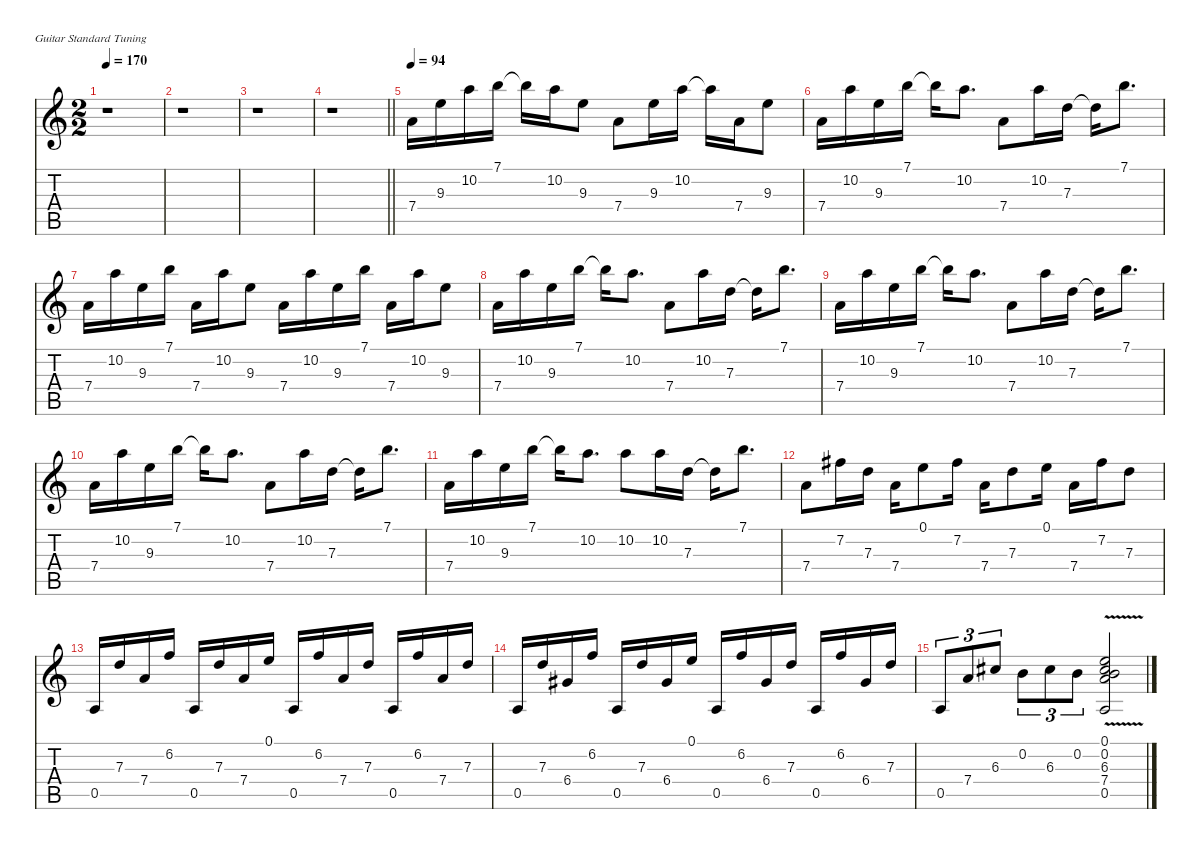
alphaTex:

\defaultSystemsLayout 4
\hideDynamics
\bracketExtendMode nobrackets
\singleTrackTrackNamePolicy hidden
\multiTrackTrackNamePolicy hidden
\firstSystemTrackNameMode fullname
\firstSystemTrackNameOrientation horizontal
\otherSystemsTrackNameOrientation horizontal
\track ("Electric guitar" "el.guit.") {instrument electricguitarclean}
\staff {score tabs}
\tuning (E4 B3 G3 D3 A2 E2)
\ts (2 2)
\tempo 170
\clef g2
\ks c
r.1{dy f beam Down} |
r.1{beam Down} |
r.1{beam Down} |
\barLineRight lightlight
r.1{beam Down} |
\tempo 94
7.4.16{beam Down} 9.3.16{beam Down} 10.2.16{beam Down} 7.1.16{beam Down} 7.1{t}.16{beam Down} 10.2.16{beam Down} 9.3.8{beam Down} 7.4.8{beam Down} 9.3.16{beam Down} 10.2.16{beam Down} 10.2{t}.16{beam Down} 7.4.16{beam Down} 9.3.8{beam Down} |
7.4.16{beam Down} 10.2.16{beam Down} 9.3.16{beam Down} 7.1.16{beam Down} 7.1{t}.16{beam Down} 10.2.8{d beam Down} 7.4.8{beam Down} 10.2.16{beam Down} 7.3.16{beam Down} 7.3{t}.16{beam Down} 7.1.8{d beam Down} |
7.4.16{beam Down} 10.2.16{beam Down} 9.3.16{beam Down} 7.1.16{beam Down} 7.4.16{beam Down} 10.2.16{beam Down} 9.3.8{beam Down} 7.4.16{beam Down} 10.2.16{beam Down} 9.3.16{beam Down} 7.1.16{beam Down} 7.4.16{beam Down} 10.2.16{beam Down} 9.3.8{beam Down} |
7.4.16{beam Down} 10.2.16{beam Down} 9.3.16{beam Down} 7.1.16{beam Down} 7.1{t}.16{beam Down} 10.2.8{d beam Down} 7.4.8{beam Down} 10.2.16{beam Down} 7.3.16{beam Down} 7.3{t}.16{beam Down} 7.1.8{d beam Down} |
7.4.16{beam Down} 10.2.16{beam Down} 9.3.16{beam Down} 7.1.16{beam Down} 7.1{t}.16{beam Down} 10.2.8{d beam Down} 7.4.8{beam Down} 10.2.16{beam Down} 7.3.16{beam Down} 7.3{t}.16{beam Down} 7.1.8{d beam Down} |
7.4.16{beam Down} 10.2.16{beam Down} 9.3.16{beam Down} 7.1.16{beam Down} 7.1{t}.16{beam Down} 10.2.8{d beam Down} 7.4.8{beam Down} 10.2.16{beam Down} 7.3.16{beam Down} 7.3{t}.16{beam Down} 7.1.8{d beam Down} |
7.4.16{beam Down} 10.2.16{beam Down} 9.3.16{beam Down} 7.1.16{beam Down} 7.1{t}.16{beam Down} 10.2.8{d beam Down} 10.2.8{beam Down} 10.2.16{beam Down} 7.3.16{beam Down} 7.3{t}.16{beam Down} 7.1.8{d beam Down} |
7.4.8{beam Down} 7.2{acc #}.16{beam Down} 7.3.16{beam Down} 7.4.16{beam Down} 0.1.8{beam Down} 7.2{acc #}.16{beam Down} 7.4.16{beam Down} 7.3.8{beam Down} 0.1.16{beam Down} 7.4.16{beam Down} 7.2{acc #}.16{beam Down} 7.3.8{beam Down} |
0.5.16{beam Up} 7.3.16{beam Up} 7.4.16{beam Up} 6.2.16{beam Up} 0.5.16{beam Up} 7.3.16{beam Up} 7.4.16{beam Up} 0.1.16{beam Up} 0.5.16{beam Up} 6.2.16{beam Up} 7.4.16{beam Up} 7.3.16{beam Up} 0.5.16{beam Up} 6.2.16{beam Up} 7.4.16{beam Up} 7.3.16{beam Up} |
0.5.16{beam Up} 7.3.16{beam Up} 6.4{acc #}.16{beam Up} 6.2.16{beam Up} 0.5.16{beam Up} 7.3.16{beam Up} 6.4{acc #}.16{beam Up} 0.1.16{beam Up} 0.5.16{beam Up} 6.2.16{beam Up} 6.4{acc #}.16{beam Up} 7.3.16{beam Up} 0.5.16{beam Up} 6.2.16{beam Up} 6.4{acc #}.16{beam Up} 7.3.16{beam Up} |
0.5.8{tu (3 2) beam Up} 7.4.8{tu (3 2) beam Up} 6.3{acc #}.8{tu (3 2) beam Up} 0.2.8{tu (3 2) beam Down} 6.3{acc #}.8{tu (3 2) beam Down} 0.2.8{tu (3 2) beam Down} (0.1{v} 0.2{v} 6.3{v acc #} 7.4{v} 0.5{v}).2{beam Up}
